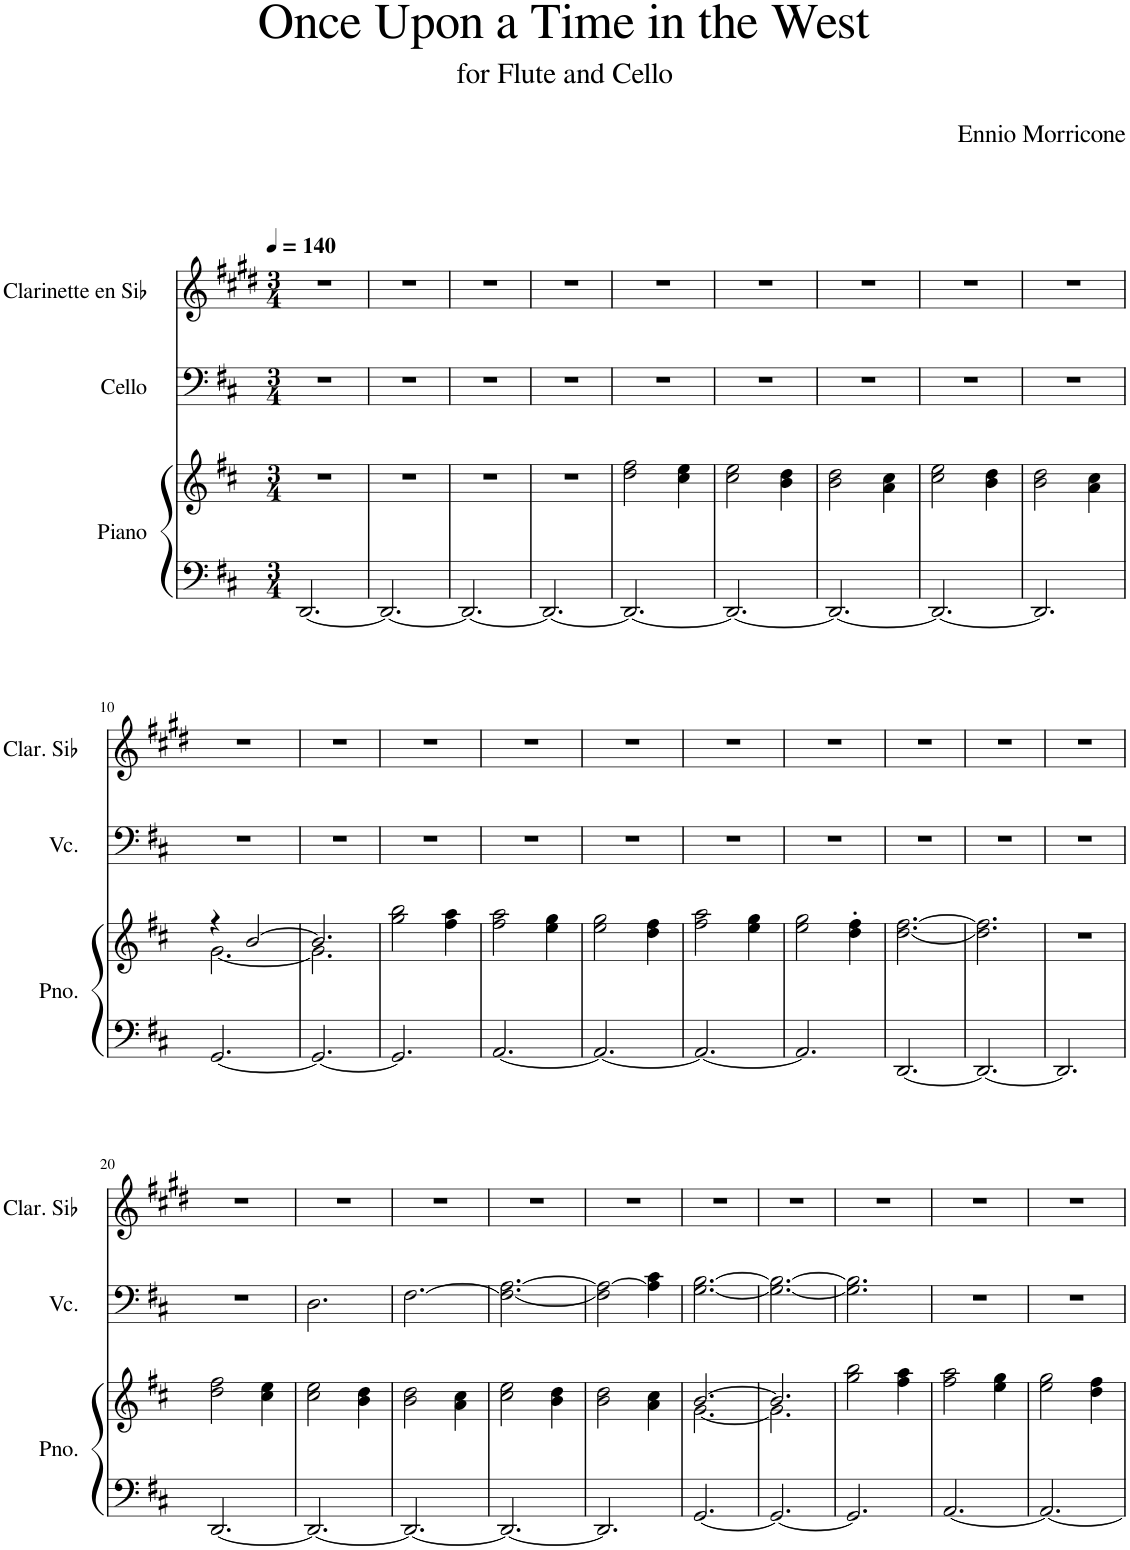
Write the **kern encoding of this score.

**kern	**kern	**kern	**kern
*part3	*part3	*part2	*part1
*staff4	*staff3	*staff2	*staff1
*I"Piano	*	*I"Cello	*I"Clarinette en Sib
*I'Pno.	*	*	*I'Clar. Sib
*clefF4	*clefG2	*clefF4	*clefG2
*	*	*	*Trd1c2
*k[f#c#]	*k[f#c#]	*k[f#c#]	*k[f#c#g#d#]
*M3/4	*M3/4	*M3/4	*M3/4
*MM140	*MM140	*MM140	*MM140
=1	=1	=1	=1
[2.DD/	2.r	2.r	2.r
=2	=2	=2	=2
2.DD/_	2.r	2.r	2.r
=3	=3	=3	=3
2.DD/_	2.r	2.r	2.r
=4	=4	=4	=4
2.DD/_	2.r	2.r	2.r
=5	=5	=5	=5
2.DD/_	2dd\ 2ff#\	2.r	2.r
.	4cc#\ 4ee\	.	.
=6	=6	=6	=6
2.DD/_	2cc#\ 2ee\	2.r	2.r
.	4b\ 4dd\	.	.
=7	=7	=7	=7
2.DD/_	2b\ 2dd\	2.r	2.r
.	4a\ 4cc#\	.	.
=8	=8	=8	=8
2.DD/_	2cc#\ 2ee\	2.r	2.r
.	4b\ 4dd\	.	.
=9	=9	=9	=9
2.DD/]	2b\ 2dd\	2.r	2.r
.	4a\ 4cc#\	.	.
!!LO:LB:g=z
=10	=10	=10	=10
*	*^	*	*
[2.GG/	4r	[2.g\	2.r	2.r
.	[2b/	.	.	.
=11	=11	=11	=11	=11
2.GG/_	2.b/]	2.g\]	2.r	2.r
*	*v	*v	*	*
=12	=12	=12	=12
2.GG/]	2gg\ 2bb\	2.r	2.r
.	4ff#\ 4aa\	.	.
=13	=13	=13	=13
[2.AA/	2ff#\ 2aa\	2.r	2.r
.	4ee\ 4gg\	.	.
=14	=14	=14	=14
2.AA/_	2ee\ 2gg\	2.r	2.r
.	4dd\ 4ff#\	.	.
=15	=15	=15	=15
2.AA/_	2ff#\ 2aa\	2.r	2.r
.	4ee\ 4gg\	.	.
=16	=16	=16	=16
2.AA/]	2ee\ 2gg\	2.r	2.r
.	4dd\' 4ff#\'	.	.
=17	=17	=17	=17
[2.DD/	[2.dd\ [2.ff#\	2.r	2.r
=18	=18	=18	=18
2.DD/_	2.dd\] 2.ff#\]	2.r	2.r
=19	=19	=19	=19
2.DD/]	2.r	2.r	2.r
!!LO:LB:g=z
=20	=20	=20	=20
[2.DD/	2dd\ 2ff#\	2.r	2.r
.	4cc#\ 4ee\	.	.
=21	=21	=21	=21
2.DD/_	2cc#\ 2ee\	2.D\	2.r
.	4b\ 4dd\	.	.
=22	=22	=22	=22
2.DD/_	2b\ 2dd\	[2.F#\	2.r
.	4a\ 4cc#\	.	.
=23	=23	=23	=23
2.DD/_	2cc#\ 2ee\	2.F#\_ [2.A\	2.r
.	4b\ 4dd\	.	.
=24	=24	=24	=24
2.DD/]	2b\ 2dd\	2F#\] 2A\_	2.r
.	4a\ 4cc#\	4A\] 4c#\	.
=25	=25	=25	=25
*	*^	*	*
[2.GG/	[2.b/	[2.g\	[2.G\ [2.B\	2.r
=26	=26	=26	=26	=26
2.GG/_	2.b/]	2.g\]	2.G\_ 2.B\_	2.r
*	*v	*v	*	*
=27	=27	=27	=27
2.GG/]	2gg\ 2bb\	2.G\] 2.B\]	2.r
.	4ff#\ 4aa\	.	.
=28	=28	=28	=28
[2.AA/	2ff#\ 2aa\	2.r	2.r
.	4ee\ 4gg\	.	.
=29	=29	=29	=29
2.AA/_	2ee\ 2gg\	2.r	2.r
.	4dd\ 4ff#\	.	.
=	=	=	=
*-	*-	*-	*-
